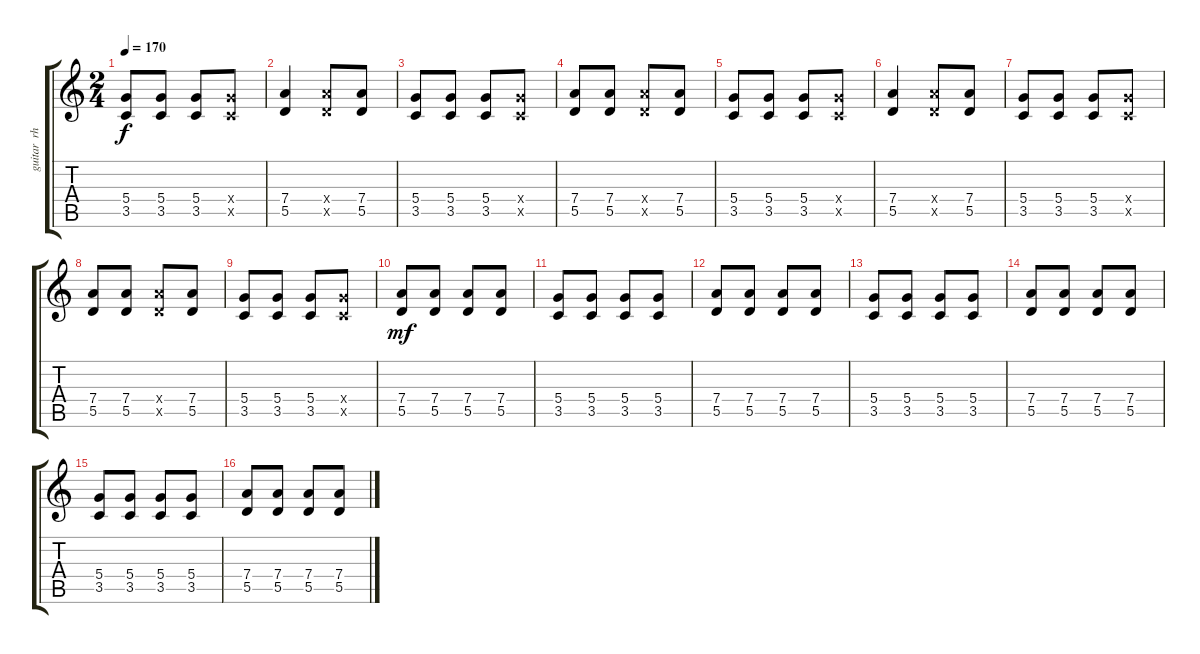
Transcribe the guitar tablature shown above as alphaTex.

\track ("guitar  rhythm  one" "guitar  rh") {instrument distortionguitar}
\staff {score tabs}
\tuning (E4 B3 G3 D3 A2 E2) {hide}
\ts (2 4)
\tempo 170
\clef g2
\ks c
(5.4 3.5).8{dy f} (5.4 3.5).8 (5.4 3.5).8 (5.4{x} 3.5{x}).8 |
(7.4 5.5).4 (7.4{x} 5.5{x}).8 (7.4 5.5).8 |
(5.4 3.5).8 (5.4 3.5).8 (5.4 3.5).8 (5.4{x} 3.5{x}).8 |
(7.4 5.5).8 (7.4 5.5).8 (7.4{x} 5.5{x}).8 (7.4 5.5).8 |
(5.4 3.5).8 (5.4 3.5).8 (5.4 3.5).8 (5.4{x} 3.5{x}).8 |
(7.4 5.5).4 (7.4{x} 5.5{x}).8 (7.4 5.5).8 |
(5.4 3.5).8 (5.4 3.5).8 (5.4 3.5).8 (5.4{x} 3.5{x}).8 |
(7.4 5.5).8 (7.4 5.5).8 (7.4{x} 5.5{x}).8 (7.4 5.5).8 |
(5.4 3.5).8 (5.4 3.5).8 (5.4 3.5).8 (5.4{x} 3.5{x}).8 |
(7.4 5.5).8{dy mf} (7.4 5.5).8 (7.4 5.5).8 (7.4 5.5).8 |
(5.4 3.5).8 (5.4 3.5).8 (5.4 3.5).8 (5.4 3.5).8 |
(7.4 5.5).8 (7.4 5.5).8 (7.4 5.5).8 (7.4 5.5).8 |
(5.4 3.5).8 (5.4 3.5).8 (5.4 3.5).8 (5.4 3.5).8 |
(7.4 5.5).8 (7.4 5.5).8 (7.4 5.5).8 (7.4 5.5).8 |
(5.4 3.5).8 (5.4 3.5).8 (5.4 3.5).8 (5.4 3.5).8 |
(7.4 5.5).8 (7.4 5.5).8 (7.4 5.5).8 (7.4 5.5).8
